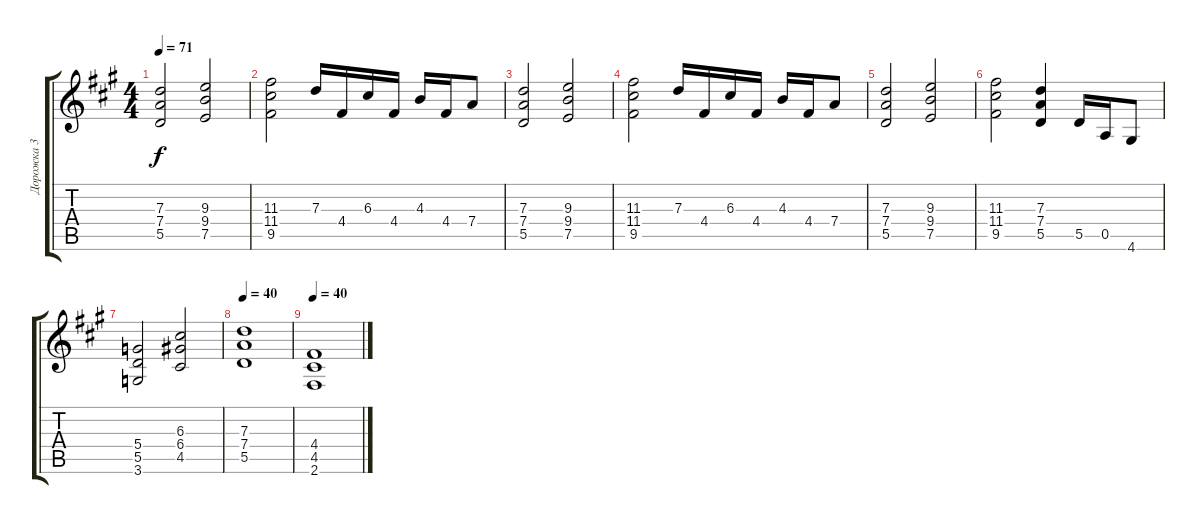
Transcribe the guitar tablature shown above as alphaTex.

\track ("Дорожка 3" "Дорожка 3") {instrument distortionguitar}
\staff {score tabs}
\tuning (E4 B3 G3 D3 A2 E2) {hide}
\ts (4 4)
\tempo 71
\clef g2
\ks f#minor
(7.3 7.4 5.5).2{dy f} (9.3 9.4 7.5).2 |
(11.3 11.4 9.5).2 7.3.16 4.4.16 6.3.16 4.4.16 4.3.16 4.4.16 7.4.8 |
(7.3 7.4 5.5).2 (9.3 9.4 7.5).2 |
(11.3 11.4 9.5).2 7.3.16 4.4.16 6.3.16 4.4.16 4.3.16 4.4.16 7.4.8 |
(7.3 7.4 5.5).2 (9.3 9.4 7.5).2 |
(11.3 11.4 9.5).2 (7.3 7.4 5.5).4 5.5.16 0.5.16 4.6.8 |
(5.4 5.5 3.6).2 (6.3 6.4 4.5).2 |
\tempo 40
(7.3 7.4 5.5).1 |
\tempo 40
(4.4 4.5 2.6).1
